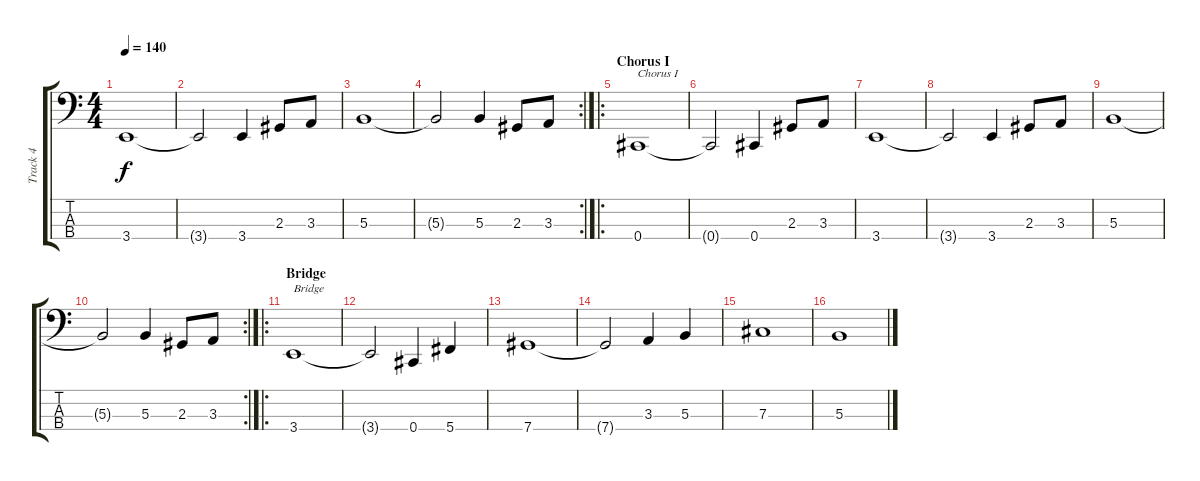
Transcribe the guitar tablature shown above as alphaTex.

\track ("Track 4" "Track 4") {instrument electricbasspick}
\staff {score tabs}
\tuning (E2 B1 Gb1 Db1) {hide}
\ts (4 4)
\tempo 140
\clef f4
\ks c
3.4.1{dy f} |
3.4{t}.2 3.4.4 2.3.8 3.3.8 |
5.3.1 |
\rc 2
5.3{t}.2 5.3.4 2.3.8 3.3.8 |
\ro
\section ("" "Chorus I")
0.4.1{txt "Chorus I"} |
0.4{t}.2 0.4.4 2.3.8 3.3.8 |
3.4.1 |
3.4{t}.2 3.4.4 2.3.8 3.3.8 |
5.3.1 |
\rc 2
5.3{t}.2 5.3.4 2.3.8 3.3.8 |
\ro
\section ("" "Bridge")
3.4.1{txt "Bridge"} |
3.4{t}.2 0.4.4 5.4.4 |
7.4.1 |
7.4{t}.2 3.3.4 5.3.4 |
7.3.1 |
5.3.1
